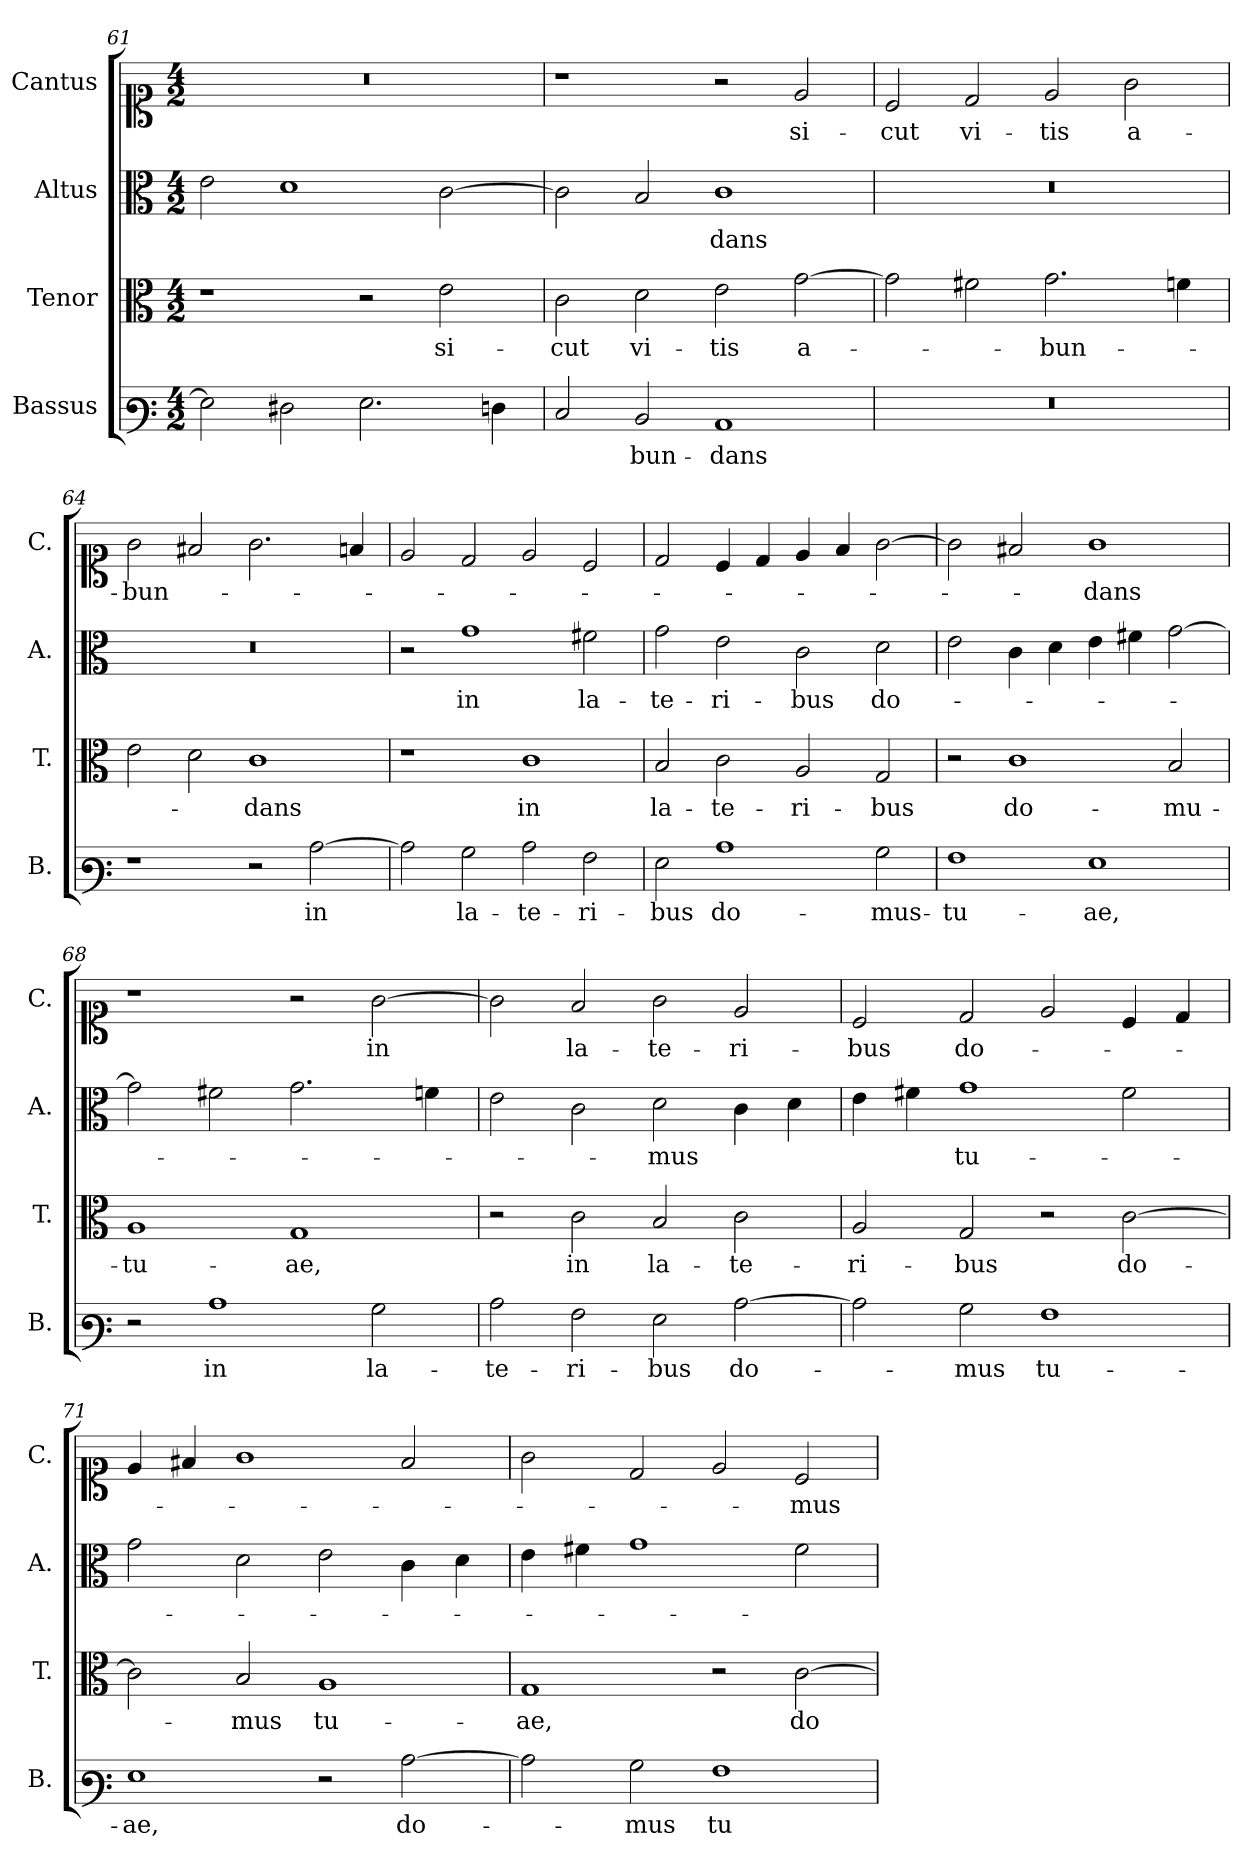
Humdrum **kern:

**kern	**text	**kern	**text	**kern	**text	**kern	**text
*part4	*part4	*part3	*part3	*part2	*part2	*part1	*part1
*staff4	*staff4	*staff3	*staff3	*staff2	*staff2	*staff1	*staff1
*I"Bassus	*	*I"Tenor	*	*I"Altus	*	*I"Cantus	*
*I'B.	*	*I'T.	*	*I'A.	*	*I'C.	*
!!LO:PB:g=z
*clefF3	*	*clefC3	*	*clefC3	*	*clefC1	*
*k[]	*	*k[]	*	*k[]	*	*k[]	*
*M4/2	*	*M4/2	*	*M4/2	*	*M4/2	*
=61	=61	=61	=61	=61	=61	=61	=61
2G\]	.	1r	.	2e\	.	0r	.
2F#X\	.	.	.	1d	.	.	.
2.G\	.	2r	.	.	.	.	.
.	.	2e\	si-	[2c\	.	.	.
4Fn\	.	.	.	.	.	.	.
=62	=62	=62	=62	=62	=62	=62	=62
2E/	.	2c\	-cut	2c\]	.	1r	.
2D/	-bun-	2d\	vi-	2B/	.	.	.
1C	-dans	2e\	-tis	1c	-dans	2r	.
.	.	[2g\	a-	.	.	2e/	si-
=63	=63	=63	=63	=63	=63	=63	=63
0r	.	2g\]	.	0r	.	2c/	-cut
.	.	2f#X\	.	.	.	2d/	vi-
.	.	2.g\	-bun-	.	.	2e/	-tis
.	.	.	.	.	.	2g\	a-
.	.	4fn\	.	.	.	.	.
=64	=64	=64	=64	=64	=64	=64	=64
1r	.	2e\	.	0r	.	2g\	-bun-
.	.	2d\	.	.	.	2f#X/	.
2r	.	1c	-dans	.	.	2.g\	.
[2c\	in	.	.	.	.	.	.
.	.	.	.	.	.	4fn/	.
=65	=65	=65	=65	=65	=65	=65	=65
2c\]	.	1r	.	2r	.	2e/	.
2B\	la-	.	.	1g	in	2d/	.
2c\	-te-	1c	in	.	.	2e/	.
2A\	-ri-	.	.	2f#X\	la-	2c/	.
!!LO:LB:g=z
=66	=66	=66	=66	=66	=66	=66	=66
2G\	-bus	2B/	la-	2g\	-te-	2d/	.
1c	do-	2c\	-te-	2e\	-ri-	4c/	.
.	.	.	.	.	.	4d/	.
.	.	2A/	-ri-	2c\	-bus	4e/	.
.	.	.	.	.	.	4f/	.
2B\	-mus-	2G/	-bus	2d\	do-	[2g\	.
=67	=67	=67	=67	=67	=67	=67	=67
1A	-tu-	2r	.	2e\	.	2g\]	.
.	.	1c	do-	4c\	.	2f#X/	.
.	.	.	.	4d\	.	.	.
1G	-ae,	.	.	4e\	.	1g	-dans
.	.	.	.	4f#X\	.	.	.
.	.	2B/	-mu-	[2g\	.	.	.
=68	=68	=68	=68	=68	=68	=68	=68
2r	.	1A	-tu-	2g\]	.	1r	.
1c	in	.	.	2f#X\	.	.	.
.	.	1G	-ae,	2.g\	.	2r	.
2B\	la-	.	.	.	.	[2g\	in
.	.	.	.	4fn\	.	.	.
=69	=69	=69	=69	=69	=69	=69	=69
2c\	-te-	2r	.	2e\	.	2g\]	.
2A\	-ri-	2c\	in	2c\	.	2f/	la-
2G\	-bus	2B/	la-	2d\	mus	2g\	-te-
[2c\	do-	2c\	-te-	4c\	.	2e/	-ri-
.	.	.	.	4d\	.	.	.
!!LO:LB:g=z
=70	=70	=70	=70	=70	=70	=70	=70
2c\]	.	2A/	-ri-	4e\	.	2c/	-bus
.	.	.	.	4f#X\	.	.	.
2B\	-mus	2G/	-bus	1g	tu-	2d/	do-
1A	tu-	2r	.	.	.	2e/	.
.	.	[2c\	do-	2f#\	.	4c/	.
.	.	.	.	.	.	4d/	.
!!LO:PB:g=z
=71	=71	=71	=71	=71	=71	=71	=71
1G	-ae,	2c\]	.	2g\	.	4e/	.
.	.	.	.	.	.	4f#X/	.
.	.	2B/	-mus	2d\	.	1g	.
2r	.	1A	tu-	2e\	.	.	.
[2c\	do-	.	.	4c\	.	2f#/	.
.	.	.	.	4d\	.	.	.
=72	=72	=72	=72	=72	=72	=72	=72
2c\]	.	1G	-ae,	4e\	.	2g\	.
.	.	.	.	4f#X\	.	.	.
2B\	-mus	.	.	1g	.	2d/	.
1A	tu-	2r	.	.	.	2e/	.
.	.	[2c\	do-	2f#\	.	2c/	-mus
=	=	=	=	=	=	=	=
*-	*-	*-	*-	*-	*-	*-	*-
